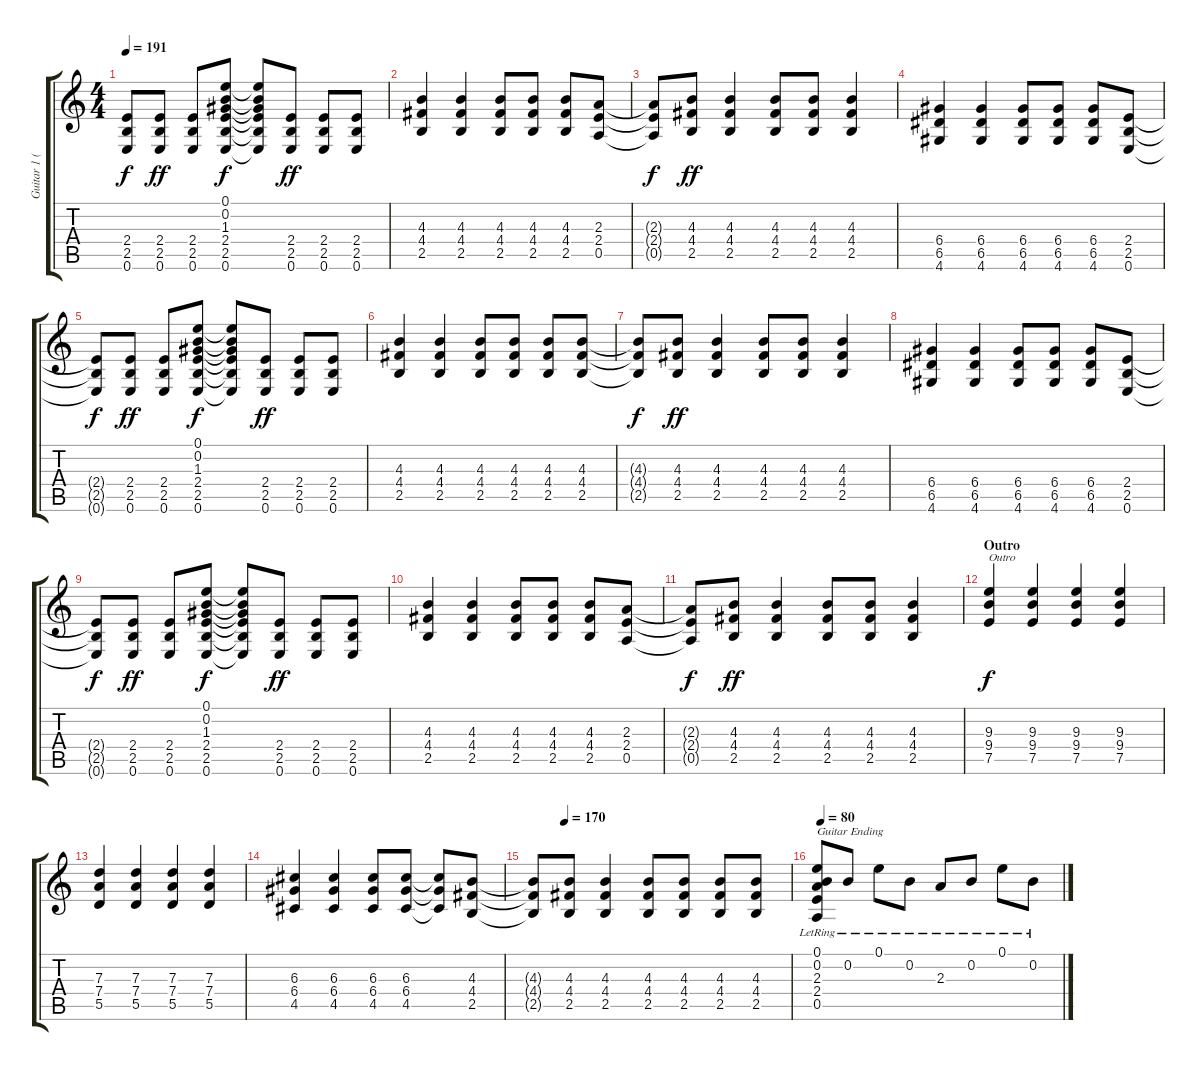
\track ("Guitar 1 (Billie Joe Armstrong)" "Guitar 1 (") {instrument distortionguitar}
\staff {score tabs}
\tuning (E4 B3 G3 D3 A2 E2) {hide}
\ts (4 4)
\tempo 191
\clef g2
\ks c
(2.4{t} 2.5{t} 0.6{t}).8{dy f} (2.4 2.5 0.6).8{dy ff} (2.4 2.5 0.6).8 (0.1 0.2 1.3 2.4 2.5 0.6).8{dy f} (0.1{t} 0.2{t} 1.3{t} 2.4{t} 2.5{t} 0.6{t}).8 (2.4 2.5 0.6).8{dy ff} (2.4 2.5 0.6).8 (2.4 2.5 0.6).8 |
(4.3 4.4 2.5).4 (4.3 4.4 2.5).4 (4.3 4.4 2.5).8 (4.3 4.4 2.5).8 (4.3 4.4 2.5).8 (2.3 2.4 0.5).8 |
(2.3{t} 2.4{t} 0.5{t}).8{dy f} (4.3 4.4 2.5).8{dy ff} (4.3 4.4 2.5).4 (4.3 4.4 2.5).8 (4.3 4.4 2.5).8 (4.3 4.4 2.5).4 |
(6.4 6.5 4.6).4 (6.4 6.5 4.6).4 (6.4 6.5 4.6).8 (6.4 6.5 4.6).8 (6.4 6.5 4.6).8 (2.4 2.5 0.6).8 |
(2.4{t} 2.5{t} 0.6{t}).8{dy f} (2.4 2.5 0.6).8{dy ff} (2.4 2.5 0.6).8 (0.1 0.2 1.3 2.4 2.5 0.6).8{dy f} (0.1{t} 0.2{t} 1.3{t} 2.4{t} 2.5{t} 0.6{t}).8 (2.4 2.5 0.6).8{dy ff} (2.4 2.5 0.6).8 (2.4 2.5 0.6).8 |
(4.3 4.4 2.5).4 (4.3 4.4 2.5).4 (4.3 4.4 2.5).8 (4.3 4.4 2.5).8 (4.3 4.4 2.5).8 (4.3 4.4 2.5).8 |
(4.3{t} 4.4{t} 2.5{t}).8{dy f} (4.3 4.4 2.5).8{dy ff} (4.3 4.4 2.5).4 (4.3 4.4 2.5).8 (4.3 4.4 2.5).8 (4.3 4.4 2.5).4 |
(6.4 6.5 4.6).4 (6.4 6.5 4.6).4 (6.4 6.5 4.6).8 (6.4 6.5 4.6).8 (6.4 6.5 4.6).8 (2.4 2.5 0.6).8 |
(2.4{t} 2.5{t} 0.6{t}).8{dy f} (2.4 2.5 0.6).8{dy ff} (2.4 2.5 0.6).8 (0.1 0.2 1.3 2.4 2.5 0.6).8{dy f} (0.1{t} 0.2{t} 1.3{t} 2.4{t} 2.5{t} 0.6{t}).8 (2.4 2.5 0.6).8{dy ff} (2.4 2.5 0.6).8 (2.4 2.5 0.6).8 |
(4.3 4.4 2.5).4 (4.3 4.4 2.5).4 (4.3 4.4 2.5).8 (4.3 4.4 2.5).8 (4.3 4.4 2.5).8 (2.3 2.4 0.5).8 |
(2.3{t} 2.4{t} 0.5{t}).8{dy f} (4.3 4.4 2.5).8{dy ff} (4.3 4.4 2.5).4 (4.3 4.4 2.5).8 (4.3 4.4 2.5).8 (4.3 4.4 2.5).4 |
\section ("" "Outro")
(9.3 9.4 7.5).4{txt "Outro" dy f} (9.3 9.4 7.5).4 (9.3 9.4 7.5).4 (9.3 9.4 7.5).4 |
(7.3 7.4 5.5).4 (7.3 7.4 5.5).4 (7.3 7.4 5.5).4 (7.3 7.4 5.5).4 |
(6.3 6.4 4.5).4 (6.3 6.4 4.5).4 (6.3 6.4 4.5).8 (6.3 6.4 4.5).8 (6.3{t} 6.4{t} 4.5{t}).8 (4.3 4.4 2.5).8 |
\tempo (170 0.125)
(4.3{t} 4.4{t} 2.5{t}).8 (4.3 4.4 2.5).8 (4.3 4.4 2.5).4 (4.3 4.4 2.5).8 (4.3 4.4 2.5).8 (4.3 4.4 2.5).8 (4.3 4.4 2.5).8 |
\tempo 80
(0.1{lr} 0.2{lr} 2.3{lr} 2.4{lr} 0.5{lr}).8{txt "Guitar Ending"} 0.2{lr}.8 0.1{lr}.8 0.2{lr}.8 2.3{lr}.8 0.2{lr}.8 0.1{lr}.8 0.2{lr}.8
